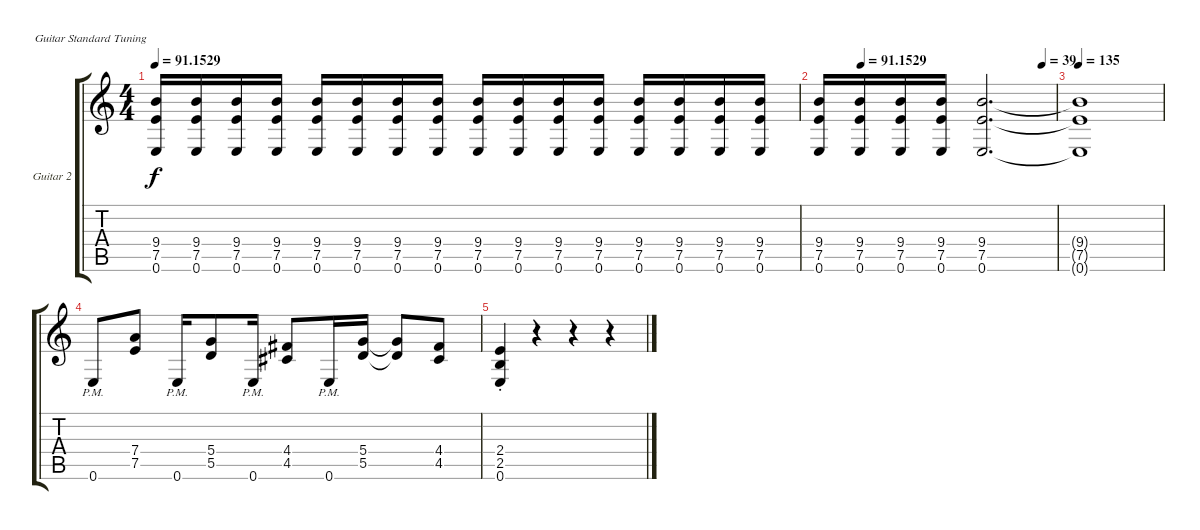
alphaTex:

\bracketExtendMode groupsimilarinstruments
\firstSystemTrackNameOrientation horizontal
\otherSystemsTrackNameOrientation horizontal
\track ("Guitar 2" "Guitar 2") {instrument overdrivenguitar}
\staff {score tabs}
\tuning (E4 B3 G3 D3 A2 E2)
\ts (4 4)
\tempo
91.1529
\accidentals auto
\clef g2
\ottava regular
\simile none
\ks c
(9.4 7.5 0.6).16{dy f} (9.4 7.5 0.6).16 (9.4 7.5 0.6).16 (9.4 7.5 0.6).16 (9.4 7.5 0.6).16 (9.4 7.5 0.6).16 (9.4 7.5 0.6).16 (9.4 7.5 0.6).16 (9.4 7.5 0.6).16 (9.4 7.5 0.6).16 (9.4 7.5 0.6).16 (9.4 7.5 0.6).16 (9.4 7.5 0.6).16 (9.4 7.5 0.6).16 (9.4 7.5 0.6).16 (9.4 7.5 0.6).16 |
\tempo (91.1529 0.18125)
\tempo (39 0.94375)
(9.4 7.5 0.6).16 (9.4 7.5 0.6).16 (9.4 7.5 0.6).16 (9.4 7.5 0.6).16 (9.4 7.5 0.6).2{d} |
\tempo 135
(9.4{t} 7.5{t} 0.6{t}).1 |
0.6{pm}.8 (7.4 7.5).8 0.6{pm}.16 (5.4 5.5).8 0.6{pm}.16 (4.4 4.5).8 0.6{pm}.16 (5.4 5.5).16 (5.4{t} 5.5{t}).8 (4.4 4.5).8 |
(2.4{st} 2.5{st} 0.6{st}).4 r.4 r.4 r.4
